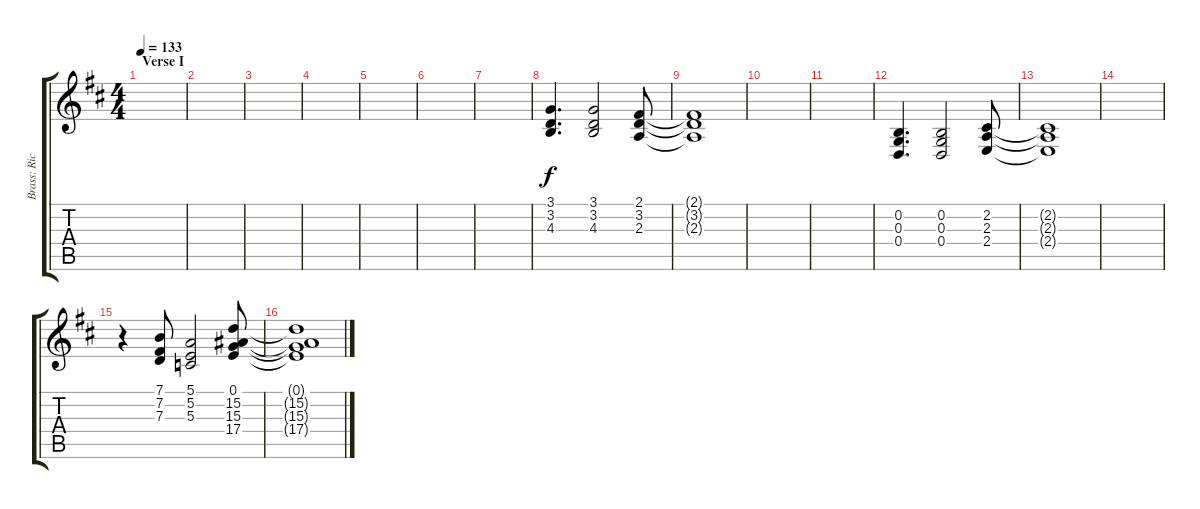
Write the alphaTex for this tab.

\track ("Brass: Richie" "Brass: Ric") {instrument synthbrass2}
\staff {score tabs}
\tuning (E4 B3 G3 D3 A2 E2) {hide}
\ts (4 4)
\section ("" "Verse I")
\tempo 133
\clef g2
\ks d
|
|
|
|
|
|
|
(3.1 3.2 4.3).4{d} (3.1 3.2 4.3).2 (2.1 3.2 2.3).8 |
(2.1{t} 3.2{t} 2.3{t}).1 |
|
|
(0.2 0.3 0.4).4{d} (0.2 0.3 0.4).2 (2.2 2.3 2.4).8 |
(2.2{t} 2.3{t} 2.4{t}).1 |
|
r.4 (7.1 7.2 7.3).8 (5.1 5.2 5.3).2 (0.1 15.2 15.3 17.4).8 |
(0.1{t} 15.2{t} 15.3{t} 17.4{t}).1
